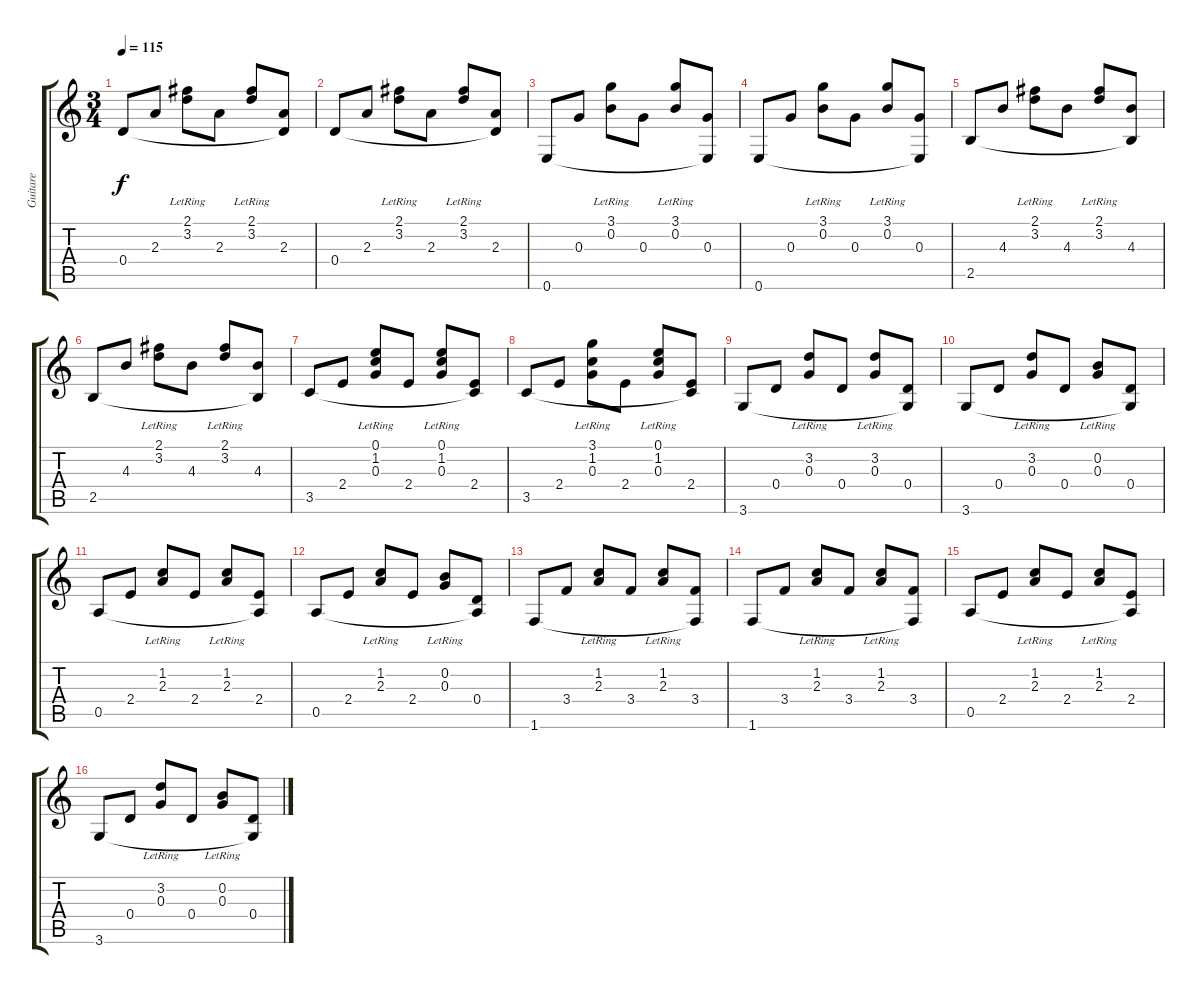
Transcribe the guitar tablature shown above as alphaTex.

\track ("Guitare" "Guitare") {instrument acousticguitarnylon}
\staff {score tabs}
\tuning (E4 B3 G3 D3 A2 E2) {hide}
\ts (3 4)
\tempo 115
\clef g2
\ks c
0.4.8{dy f} 2.3.8 (2.1{lr} 3.2{lr}).8 2.3.8 (2.1{lr} 3.2{lr}).8 (2.3 0.4{t}).8 |
0.4.8 2.3.8 (2.1{lr} 3.2{lr}).8 2.3.8 (2.1{lr} 3.2{lr}).8 (2.3 0.4{t}).8 |
0.6.8 0.3.8 (3.1{lr} 0.2{lr}).8 0.3.8 (3.1{lr} 0.2{lr}).8 (0.3 0.6{t}).8 |
0.6.8 0.3.8 (3.1{lr} 0.2{lr}).8 0.3.8 (3.1{lr} 0.2{lr}).8 (0.3 0.6{t}).8 |
2.5.8 4.3.8 (2.1{lr} 3.2{lr}).8 4.3.8 (2.1{lr} 3.2{lr}).8 (4.3 2.5{t}).8 |
2.5.8 4.3.8 (2.1{lr} 3.2{lr}).8 4.3.8 (2.1{lr} 3.2{lr}).8 (4.3 2.5{t}).8 |
3.5.8 2.4.8 (0.1 1.2{lr} 0.3{lr}).8 2.4.8 (0.1 1.2{lr} 0.3{lr}).8 (2.4 3.5{t}).8 |
3.5.8 2.4.8 (3.1 1.2{lr} 0.3{lr}).8 2.4.8 (0.1 1.2{lr} 0.3{lr}).8 (2.4 3.5{t}).8 |
3.6.8 0.4.8 (3.2{lr} 0.3{lr}).8 0.4.8 (3.2{lr} 0.3{lr}).8 (0.4 3.6{t}).8 |
3.6.8 0.4.8 (3.2{lr} 0.3{lr}).8 0.4.8 (0.2{lr} 0.3{lr}).8 (0.4 3.6{t}).8 |
0.5.8 2.4.8 (1.2{lr} 2.3{lr}).8 2.4.8 (1.2{lr} 2.3{lr}).8 (2.4 0.5{t}).8 |
0.5.8 2.4.8 (1.2{lr} 2.3{lr}).8 2.4.8 (0.2{lr} 0.3{lr}).8 (0.4 0.5{t}).8 |
1.6.8 3.4.8 (1.2{lr} 2.3{lr}).8 3.4.8 (1.2{lr} 2.3{lr}).8 (3.4 1.6{t}).8 |
1.6.8 3.4.8 (1.2{lr} 2.3{lr}).8 3.4.8 (1.2{lr} 2.3{lr}).8 (3.4 1.6{t}).8 |
0.5.8 2.4.8 (1.2{lr} 2.3{lr}).8 2.4.8 (1.2{lr} 2.3{lr}).8 (2.4 0.5{t}).8 |
3.6.8 0.4.8 (3.2{lr} 0.3{lr}).8 0.4.8 (0.2{lr} 0.3{lr}).8 (0.4 3.6{t}).8
